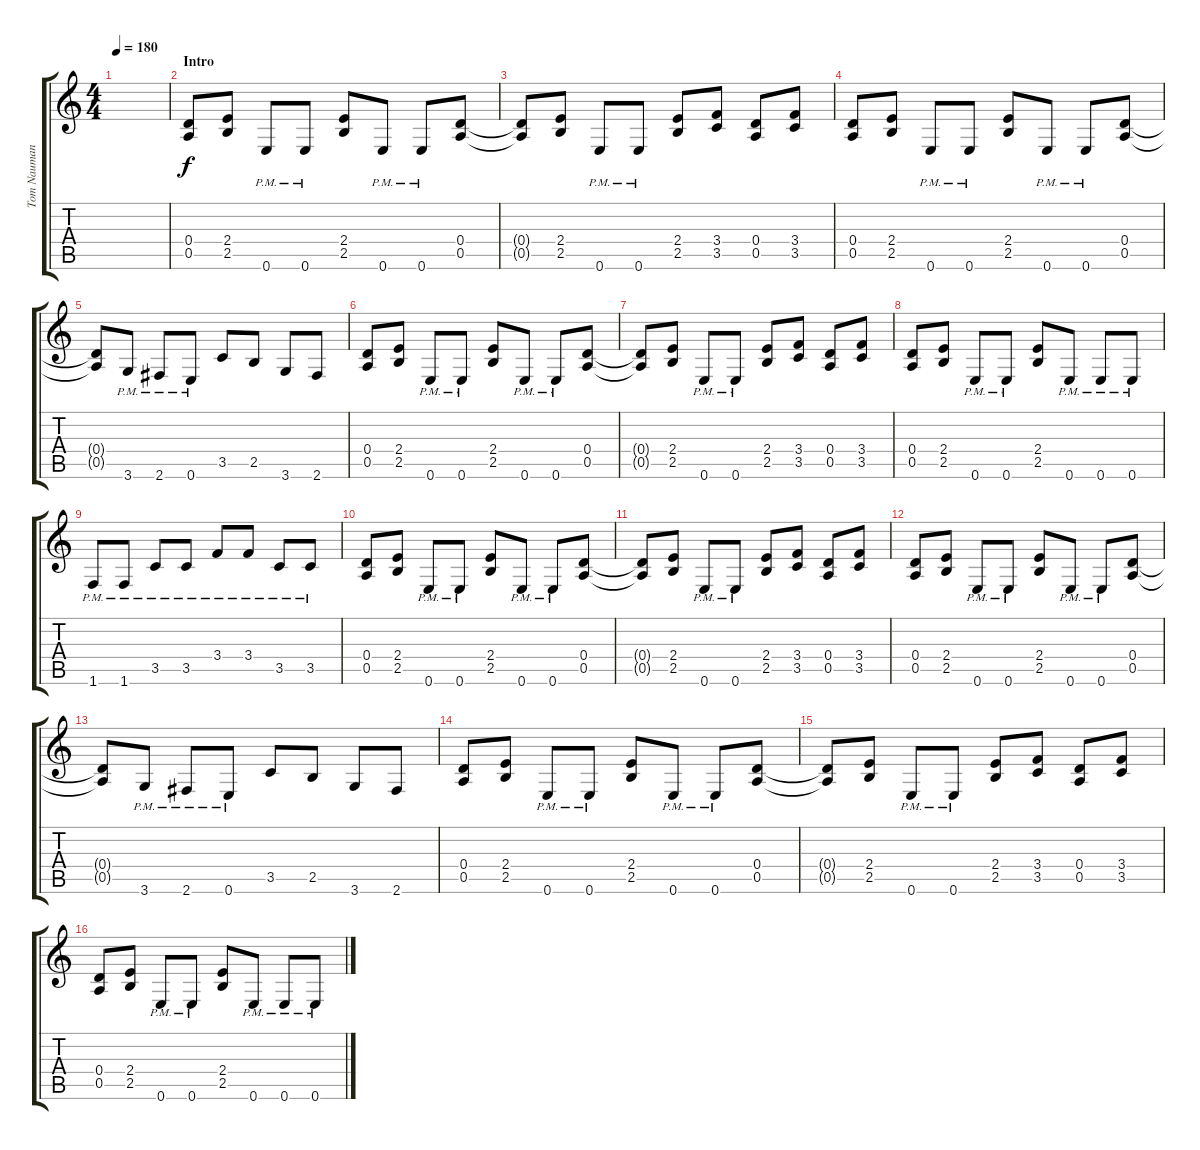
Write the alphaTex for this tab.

\track ("Tom Naumann Guitar" "Tom Nauman") {instrument distortionguitar}
\staff {score tabs}
\tuning (E4 B3 G3 D3 A2 E2) {hide}
\ts (4 4)
\tempo 180
\clef g2
\ks c
|
\section ("" "Intro")
(0.4 0.5).8 (2.4 2.5).8 0.6{pm}.8 0.6{pm}.8 (2.4 2.5).8 0.6{pm}.8 0.6{pm}.8 (0.4 0.5).8 |
(0.4{t} 0.5{t}).8 (2.4 2.5).8 0.6{pm}.8 0.6{pm}.8 (2.4 2.5).8 (3.4 3.5).8 (0.4 0.5).8 (3.4 3.5).8 |
(0.4 0.5).8 (2.4 2.5).8 0.6{pm}.8 0.6{pm}.8 (2.4 2.5).8 0.6{pm}.8 0.6{pm}.8 (0.4 0.5).8 |
(0.4{t} 0.5{t}).8 3.6{pm}.8 2.6{pm}.8 0.6{pm}.8 3.5.8 2.5.8 3.6.8 2.6.8 |
(0.4 0.5).8 (2.4 2.5).8 0.6{pm}.8 0.6{pm}.8 (2.4 2.5).8 0.6{pm}.8 0.6{pm}.8 (0.4 0.5).8 |
(0.4{t} 0.5{t}).8 (2.4 2.5).8 0.6{pm}.8 0.6{pm}.8 (2.4 2.5).8 (3.4 3.5).8 (0.4 0.5).8 (3.4 3.5).8 |
(0.4 0.5).8 (2.4 2.5).8 0.6{pm}.8 0.6{pm}.8 (2.4 2.5).8 0.6{pm}.8 0.6{pm}.8 0.6{pm}.8 |
1.6{pm}.8 1.6{pm}.8 3.5{pm}.8 3.5{pm}.8 3.4{pm}.8 3.4{pm}.8 3.5{pm}.8 3.5{pm}.8 |
(0.4 0.5).8 (2.4 2.5).8 0.6{pm}.8 0.6{pm}.8 (2.4 2.5).8 0.6{pm}.8 0.6{pm}.8 (0.4 0.5).8 |
(0.4{t} 0.5{t}).8 (2.4 2.5).8 0.6{pm}.8 0.6{pm}.8 (2.4 2.5).8 (3.4 3.5).8 (0.4 0.5).8 (3.4 3.5).8 |
(0.4 0.5).8 (2.4 2.5).8 0.6{pm}.8 0.6{pm}.8 (2.4 2.5).8 0.6{pm}.8 0.6{pm}.8 (0.4 0.5).8 |
(0.4{t} 0.5{t}).8 3.6{pm}.8 2.6{pm}.8 0.6{pm}.8 3.5.8 2.5.8 3.6.8 2.6.8 |
(0.4 0.5).8 (2.4 2.5).8 0.6{pm}.8 0.6{pm}.8 (2.4 2.5).8 0.6{pm}.8 0.6{pm}.8 (0.4 0.5).8 |
(0.4{t} 0.5{t}).8 (2.4 2.5).8 0.6{pm}.8 0.6{pm}.8 (2.4 2.5).8 (3.4 3.5).8 (0.4 0.5).8 (3.4 3.5).8 |
(0.4 0.5).8 (2.4 2.5).8 0.6{pm}.8 0.6{pm}.8 (2.4 2.5).8 0.6{pm}.8 0.6{pm}.8 0.6{pm}.8
